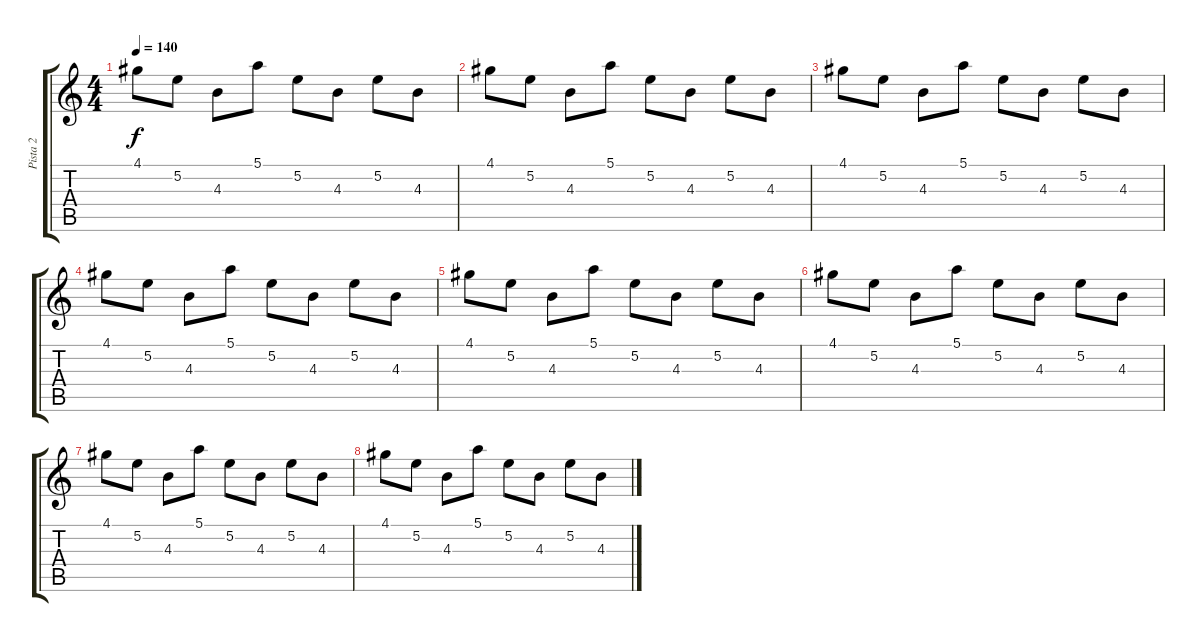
\track ("Pista 2" "Pista 2") {instrument distortionguitar}
\staff {score tabs}
\tuning (E4 B3 G3 D3 A2 E2) {hide}
\ts (4 4)
\tempo 140
\clef g2
\ks c
4.1.8{dy f} 5.2.8 4.3.8 5.1.8 5.2.8 4.3.8 5.2.8 4.3.8 |
4.1.8 5.2.8 4.3.8 5.1.8 5.2.8 4.3.8 5.2.8 4.3.8 |
4.1.8 5.2.8 4.3.8 5.1.8 5.2.8 4.3.8 5.2.8 4.3.8 |
4.1.8 5.2.8 4.3.8 5.1.8 5.2.8 4.3.8 5.2.8 4.3.8 |
4.1.8 5.2.8 4.3.8 5.1.8 5.2.8 4.3.8 5.2.8 4.3.8 |
4.1.8 5.2.8 4.3.8 5.1.8 5.2.8 4.3.8 5.2.8 4.3.8 |
4.1.8 5.2.8 4.3.8 5.1.8 5.2.8 4.3.8 5.2.8 4.3.8 |
4.1.8 5.2.8 4.3.8 5.1.8 5.2.8 4.3.8 5.2.8 4.3.8
